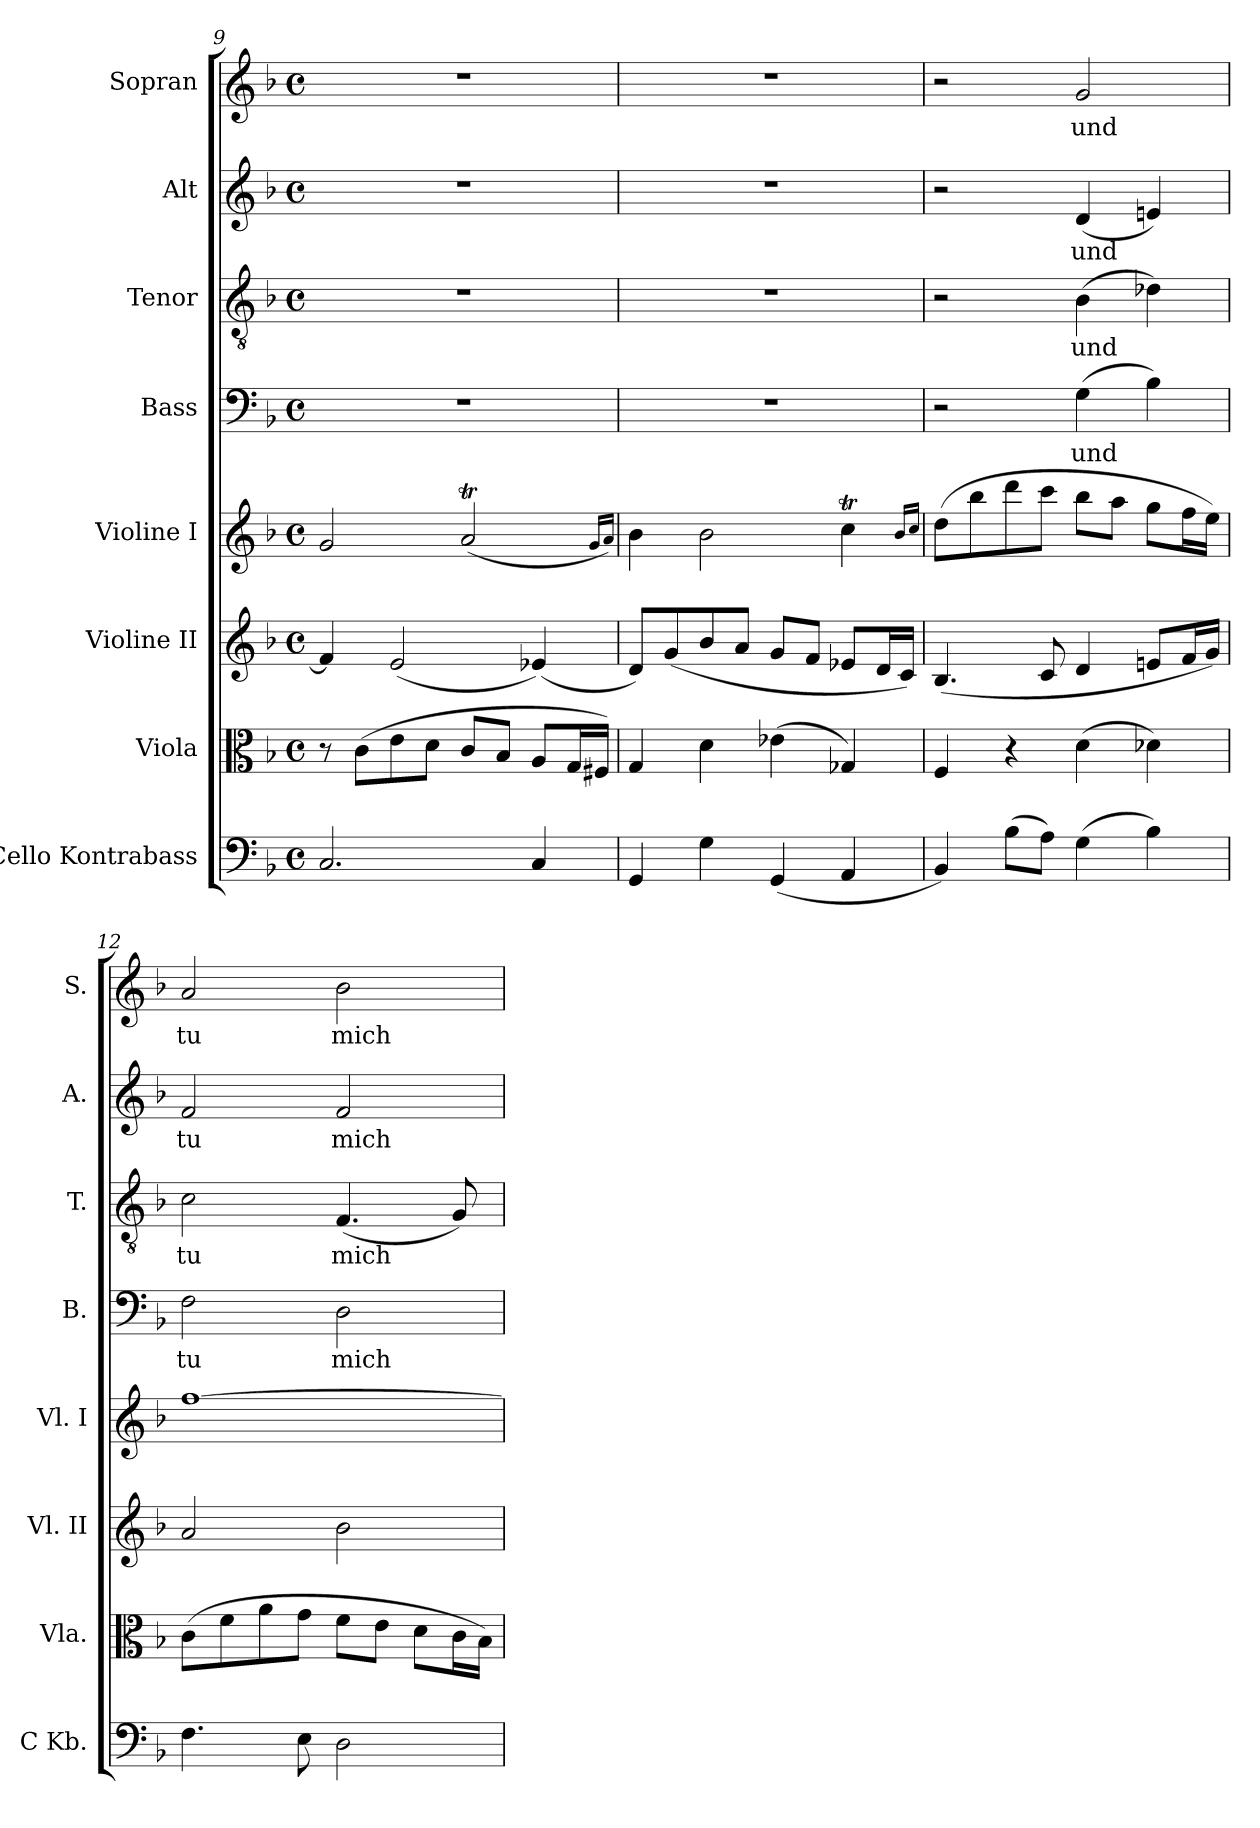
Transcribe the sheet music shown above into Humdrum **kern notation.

**kern	**kern	**kern	**kern	**kern	**text	**kern	**text	**kern	**text	**kern	**text
*part8	*part7	*part6	*part5	*part4	*part4	*part3	*part3	*part2	*part2	*part1	*part1
*staff8	*staff7	*staff6	*staff5	*staff4	*staff4	*staff3	*staff3	*staff2	*staff2	*staff1	*staff1
*I"Cello Kontrabass	*I"Viola	*I"Violine II	*I"Violine I	*I"Bass	*	*I"Tenor	*	*I"Alt	*	*I"Sopran	*
*I'C Kb.	*I'Vla.	*I'Vl. II	*I'Vl. I	*I'B.	*	*I'T.	*	*I'A.	*	*I'S.	*
*clefF4	*clefC3	*clefG2	*clefG2	*clefF4	*	*clefGv2	*	*clefG2	*	*clefG2	*
*ITrd7c12	*	*	*	*	*	*	*	*	*	*	*
*k[b-]	*k[b-]	*k[b-]	*k[b-]	*k[b-]	*	*k[b-]	*	*k[b-]	*	*k[b-]	*
*F:	*F:	*F:	*F:	*F:	*	*F:	*	*F:	*	*F:	*
*M4/4	*M4/4	*M4/4	*M4/4	*M4/4	*	*M4/4	*	*M4/4	*	*M4/4	*
*met(c)	*met(c)	*met(c)	*met(c)	*met(c)	*	*met(c)	*	*met(c)	*	*met(c)	*
=9	=9	=9	=9	=9	=9	=9	=9	=9	=9	=9	=9
2.CC/	8r	4f/]	2g/	1r	.	1r	.	1r	.	1r	.
.	(>8c\L	.	.	.	.	.	.	.	.	.	.
.	8e\	(<2e/	.	.	.	.	.	.	.	.	.
.	8d\J	.	.	.	.	.	.	.	.	.	.
.	8c/L	.	(<2at/	.	.	.	.	.	.	.	.
.	8B-/J	.	.	.	.	.	.	.	.	.	.
4CC/	8A/L	(<4e-X/)	.	.	.	.	.	.	.	.	.
.	16G/L	.	.	.	.	.	.	.	.	.	.
.	16F#X/JJ)	.	.	.	.	.	.	.	.	.	.
.	.	.	16qg/LL	.	.	.	.	.	.	.	.
.	.	.	16qaTTT/JJ)	.	.	.	.	.	.	.	.
=10	=10	=10	=10	=10	=10	=10	=10	=10	=10	=10	=10
4GGG/	4G/	8d/L)	4b-\	1r	.	1r	.	1r	.	1r	.
.	.	(<8g/	.	.	.	.	.	.	.	.	.
4GG\	4d\	8b-/	2b-\	.	.	.	.	.	.	.	.
.	.	8a/J	.	.	.	.	.	.	.	.	.
(<4GGG/	(>4e-X\	8g/L	.	.	.	.	.	.	.	.	.
.	.	8f/J	.	.	.	.	.	.	.	.	.
4AAA/	4G-X/)	8e-X/L	4ccT\	.	.	.	.	.	.	.	.
.	.	16d/L	.	.	.	.	.	.	.	.	.
.	.	16c/JJ)	.	.	.	.	.	.	.	.	.
.	.	.	16qb-/LL	.	.	.	.	.	.	.	.
.	.	.	16qccTTT/JJ	.	.	.	.	.	.	.	.
!!LO:LB:g=z
=11	=11	=11	=11	=11	=11	=11	=11	=11	=11	=11	=11
4BBB-/)	4F/	(<4.B-/	(>8dd\L	2r	.	2r	.	2r	.	2r	.
.	.	.	8bb-\	.	.	.	.	.	.	.	.
(>8BB-\L	4r	.	8ddd\	.	.	.	.	.	.	.	.
8AA\J)	.	8c/	8ccc\J	.	.	.	.	.	.	.	.
!	!	!	!	!	!LO:LY:b	!	!LO:LY:b	!	!LO:LY:b	!	!LO:LY:b
(>4GG\	(>4d\	4d/	8bb-\L	(>4G\	und	(>4B-\	und	(<4d/	und	2g/	und
.	.	.	8aa\J	.	.	.	.	.	.	.	.
4BB-\)	4d-X\)	8en/L	8gg\L	4B-\)	.	4d-X\)	.	4en/)	.	.	.
.	.	16f/L	16ff\L	.	.	.	.	.	.	.	.
.	.	16g/JJ)	16ee\JJ)	.	.	.	.	.	.	.	.
=12	=12	=12	=12	=12	=12	=12	=12	=12	=12	=12	=12
!	!	!	!	!	!LO:LY:b	!	!LO:LY:b	!	!LO:LY:b	!	!LO:LY:b
4.FF\	(>8c\L	2a/	[1ff	2F\	tu	2c\	tu	2f/	tu	2a/	tu
.	8f\	.	.	.	.	.	.	.	.	.	.
.	8a\	.	.	.	.	.	.	.	.	.	.
8EE\	8g\J	.	.	.	.	.	.	.	.	.	.
!	!	!	!	!	!LO:LY:b	!	!LO:LY:b	!	!LO:LY:b	!	!LO:LY:b
2DD\	8f\L	2b-\	.	2D\	mich	(<4.F/	mich	2f/	mich	2b-\	mich
.	8e\J	.	.	.	.	.	.	.	.	.	.
.	8d\L	.	.	.	.	.	.	.	.	.	.
.	16c\L	.	.	.	.	8G/)	.	.	.	.	.
.	16B-\JJ)	.	.	.	.	.	.	.	.	.	.
=	=	=	=	=	=	=	=	=	=	=	=
*-	*-	*-	*-	*-	*-	*-	*-	*-	*-	*-	*-
